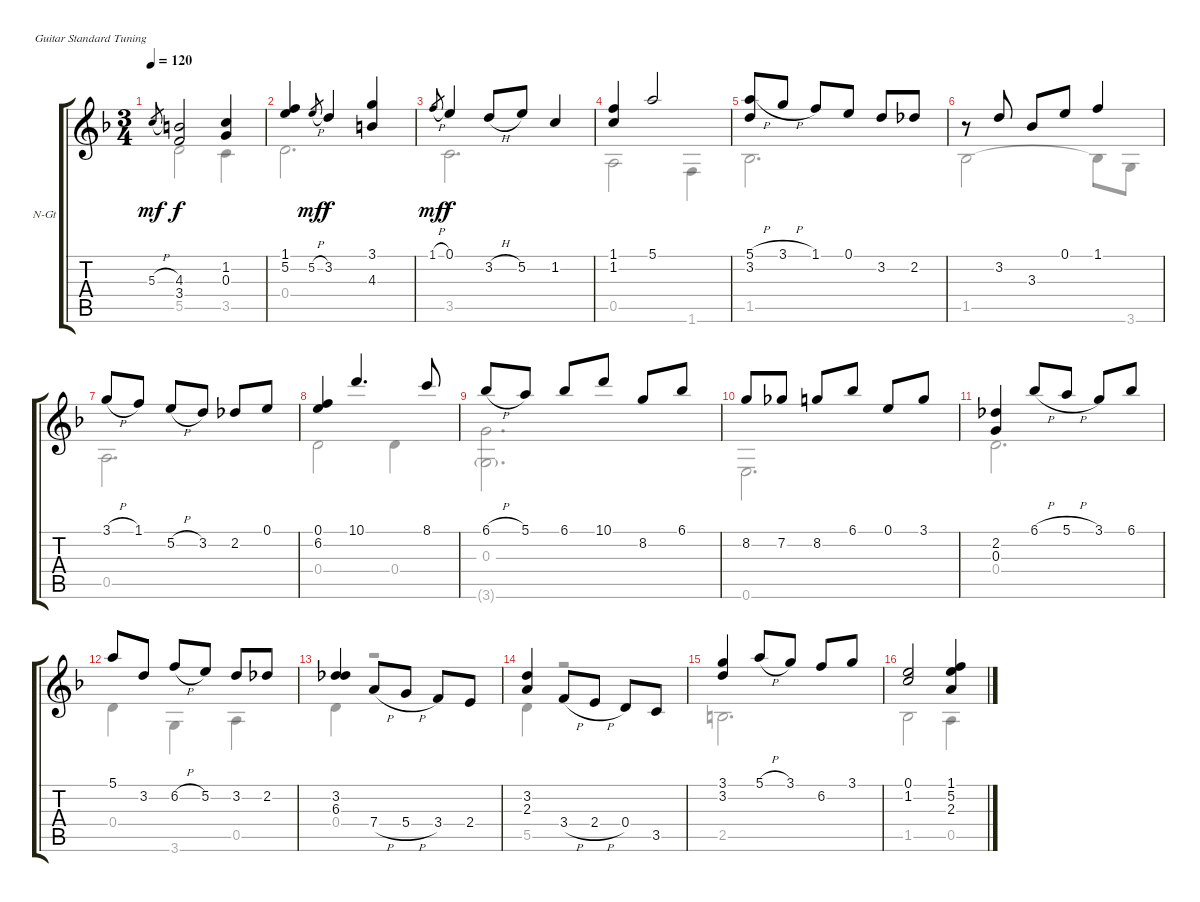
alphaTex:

\bracketExtendMode groupsimilarinstruments
\firstSystemTrackNameOrientation horizontal
\otherSystemsTrackNameOrientation horizontal
\track ("Menuet" "N-Gt") {instrument acousticguitarnylon}
\staff {score tabs}
\tuning (E4 B3 G3 D3 A2 E2)
\voice
\ts (3 4)
\tempo 120
\clef g2
\ks f
5.3{h}.8{gr dy mf} (4.3 3.4).2{dy f} (1.2 0.3).4 |
(1.1 5.2).4 5.2{h}.8{gr dy mf} 3.2.4{dy f} (3.1 4.3).4 |
1.1{h}.8{gr dy mf} 0.1.4{dy f} 3.2{h}.8 5.2.8 1.2.4 |
(1.1 1.2).4 5.1.2 |
(5.1{h} 3.2).8 3.1{h}.8 1.1.8 0.1.8 3.2.8 2.2.8 |
r.8 3.2.8 3.3.8 0.1.8 1.1.4 |
3.1{h}.8 1.1.8 5.2{h}.8 3.2.8 2.2.8 0.1.8 |
(0.1 6.2).4 10.1.4{d} 8.1.8 |
6.1{h}.8 5.1.8 6.1.8 10.1.8 8.2.8 6.1.8 |
8.2.8 7.2.8 8.2.8 6.1.8 0.1.8 3.1.8 |
(2.2 0.3).4 6.1{h}.8 5.1{h}.8 3.1.8 6.1.8 |
5.1.8 3.2.8 6.2{h}.8 5.2.8 3.2.8 2.2.8 |
(3.2 6.3).4 7.4{h}.8 5.4{h}.8 3.4.8 2.4.8 |
(3.2 2.3).4 3.4{h}.8 2.4{h}.8 0.4.8 3.5.8 |
(3.1 3.2).4 5.1{h}.8 3.1.8 6.2.8 3.1.8 |
(0.1 1.2).2 (1.1 5.2 2.3).4
\voice
\clef g2
\ottava regular
\simile none
\ks f
5.5.2{dy f} 3.5.4 |
0.4.2{d} |
3.5.2{d} |
0.5.2 1.6.4 |
1.5.2{d} |
1.5.2 1.5{t}.8 3.6.8 |
0.5.2{d} |
0.4.2 0.4.4 |
(0.3 3.6{g}).2{d} |
0.6.2{d} |
0.4.2{d} |
0.4.4 3.6.4 0.5.4 |
0.4.4 r.2 |
5.5.4 r.2 |
2.5.2{d} |
1.5.2 0.5.4
